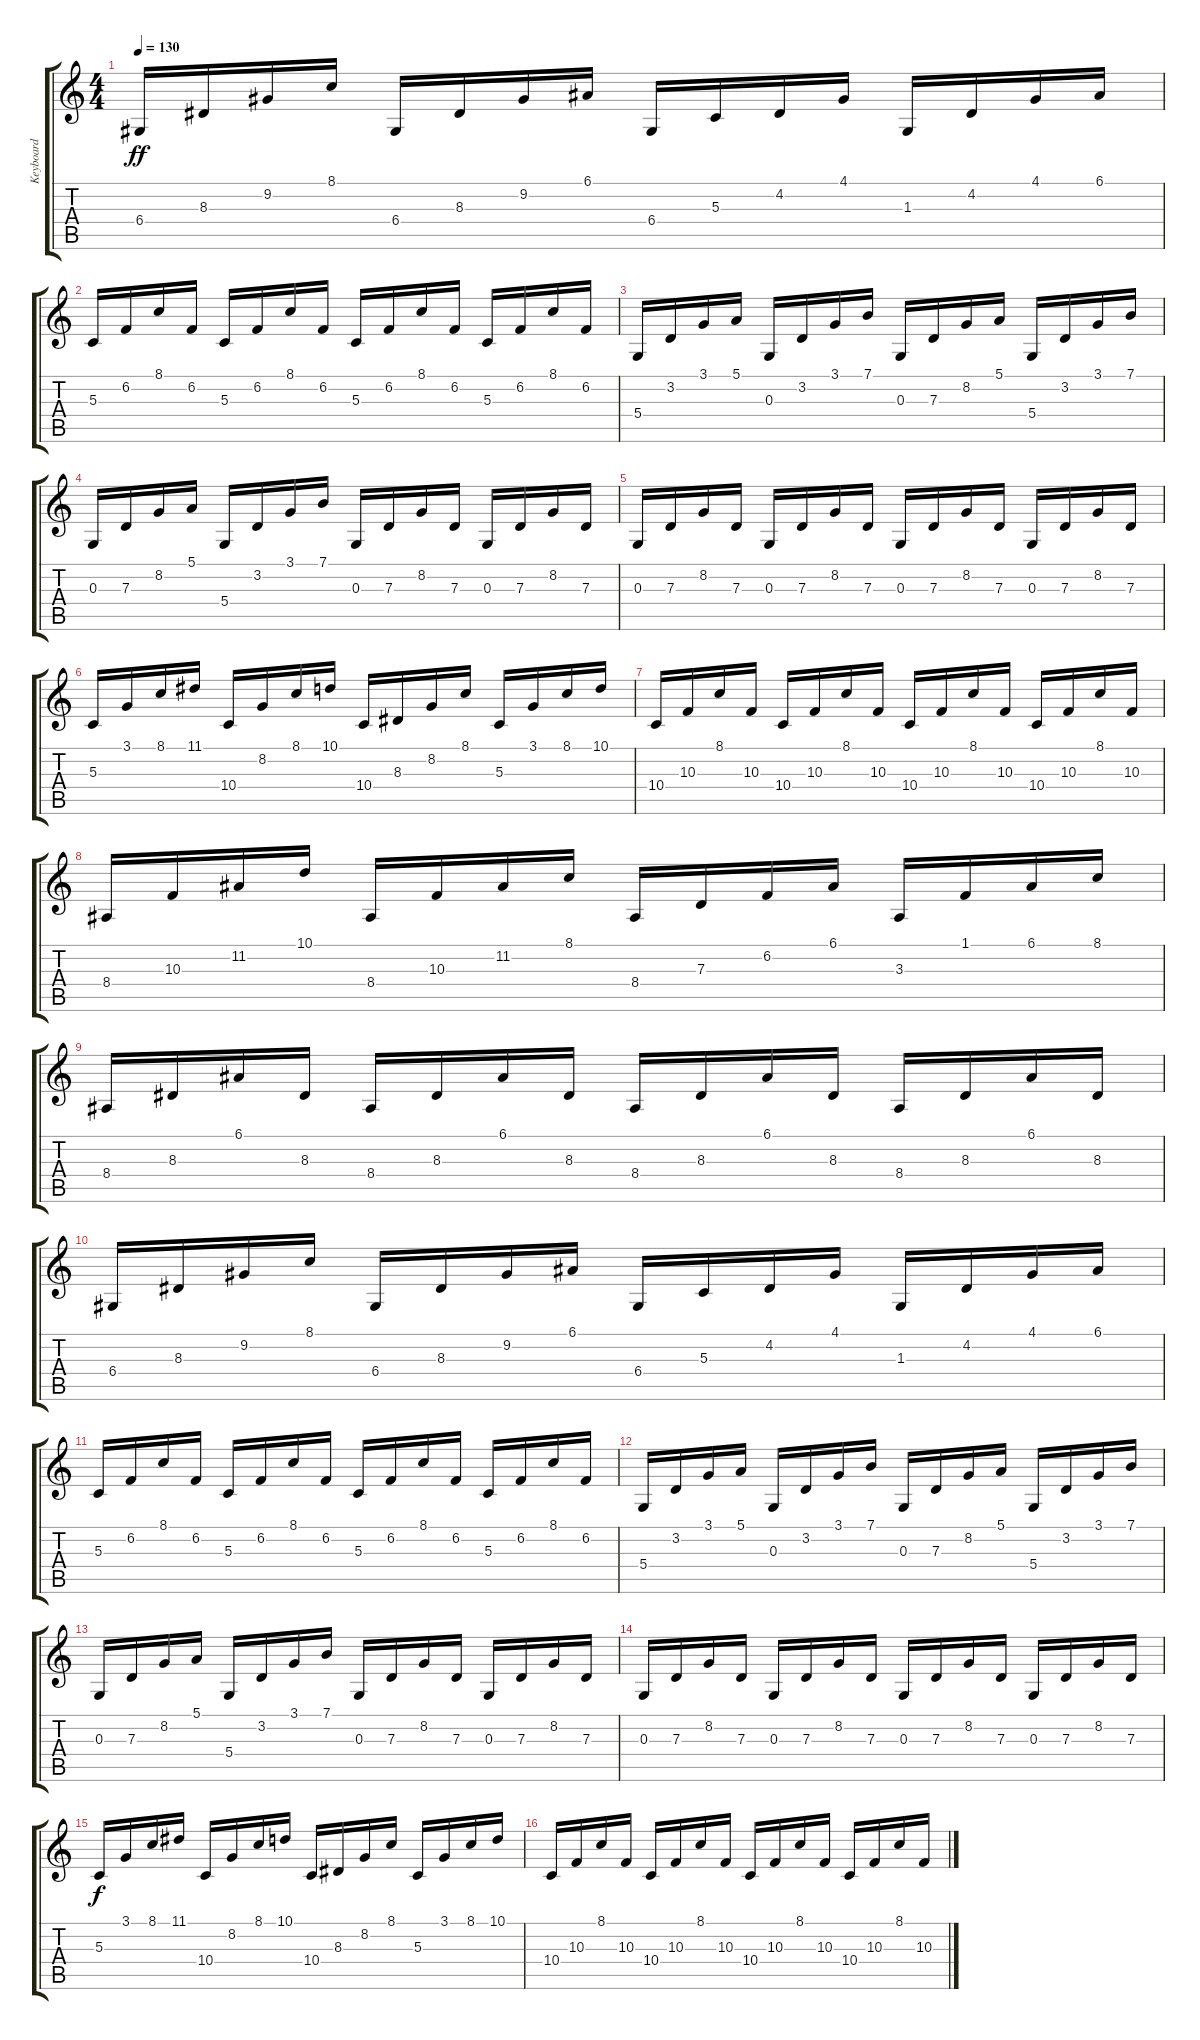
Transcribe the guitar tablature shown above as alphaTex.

\track ("Keyboard" "Keyboard") {instrument lead8bassandlead}
\staff {score tabs}
\tuning (E4 B3 G3 D3 A2 E2) {hide}
\ts (4 4)
\tempo 130
\clef g2
\ks c
6.4.16{dy ff} 8.3.16 9.2.16 8.1.16 6.4.16 8.3.16 9.2.16 6.1.16 6.4.16 5.3.16 4.2.16 4.1.16 1.3.16 4.2.16 4.1.16 6.1.16 |
5.3.16 6.2.16 8.1.16 6.2.16 5.3.16 6.2.16 8.1.16 6.2.16 5.3.16 6.2.16 8.1.16 6.2.16 5.3.16 6.2.16 8.1.16 6.2.16 |
5.4.16 3.2.16 3.1.16 5.1.16 0.3.16 3.2.16 3.1.16 7.1.16 0.3.16 7.3.16 8.2.16 5.1.16 5.4.16 3.2.16 3.1.16 7.1.16 |
0.3.16 7.3.16 8.2.16 5.1.16 5.4.16 3.2.16 3.1.16 7.1.16 0.3.16 7.3.16 8.2.16 7.3.16 0.3.16 7.3.16 8.2.16 7.3.16 |
0.3.16 7.3.16 8.2.16 7.3.16 0.3.16 7.3.16 8.2.16 7.3.16 0.3.16 7.3.16 8.2.16 7.3.16 0.3.16 7.3.16 8.2.16 7.3.16 |
5.3.16 3.1.16 8.1.16 11.1.16 10.4.16 8.2.16 8.1.16 10.1.16 10.4.16 8.3.16 8.2.16 8.1.16 5.3.16 3.1.16 8.1.16 10.1.16 |
10.4.16 10.3.16 8.1.16 10.3.16 10.4.16 10.3.16 8.1.16 10.3.16 10.4.16 10.3.16 8.1.16 10.3.16 10.4.16 10.3.16 8.1.16 10.3.16 |
8.4.16 10.3.16 11.2.16 10.1.16 8.4.16 10.3.16 11.2.16 8.1.16 8.4.16 7.3.16 6.2.16 6.1.16 3.3.16 1.1.16 6.1.16 8.1.16 |
8.4.16 8.3.16 6.1.16 8.3.16 8.4.16 8.3.16 6.1.16 8.3.16 8.4.16 8.3.16 6.1.16 8.3.16 8.4.16 8.3.16 6.1.16 8.3.16 |
6.4.16 8.3.16 9.2.16 8.1.16 6.4.16 8.3.16 9.2.16 6.1.16 6.4.16 5.3.16 4.2.16 4.1.16 1.3.16 4.2.16 4.1.16 6.1.16 |
5.3.16 6.2.16 8.1.16 6.2.16 5.3.16 6.2.16 8.1.16 6.2.16 5.3.16 6.2.16 8.1.16 6.2.16 5.3.16 6.2.16 8.1.16 6.2.16 |
5.4.16 3.2.16 3.1.16 5.1.16 0.3.16 3.2.16 3.1.16 7.1.16 0.3.16 7.3.16 8.2.16 5.1.16 5.4.16 3.2.16 3.1.16 7.1.16 |
0.3.16 7.3.16 8.2.16 5.1.16 5.4.16 3.2.16 3.1.16 7.1.16 0.3.16 7.3.16 8.2.16 7.3.16 0.3.16 7.3.16 8.2.16 7.3.16 |
0.3.16 7.3.16 8.2.16 7.3.16 0.3.16 7.3.16 8.2.16 7.3.16 0.3.16 7.3.16 8.2.16 7.3.16 0.3.16 7.3.16 8.2.16 7.3.16 |
5.3.16{dy f} 3.1.16 8.1.16 11.1.16 10.4.16 8.2.16 8.1.16 10.1.16 10.4.16 8.3.16 8.2.16 8.1.16 5.3.16 3.1.16 8.1.16 10.1.16 |
10.4.16 10.3.16 8.1.16 10.3.16 10.4.16 10.3.16 8.1.16 10.3.16 10.4.16 10.3.16 8.1.16 10.3.16 10.4.16 10.3.16 8.1.16 10.3.16
